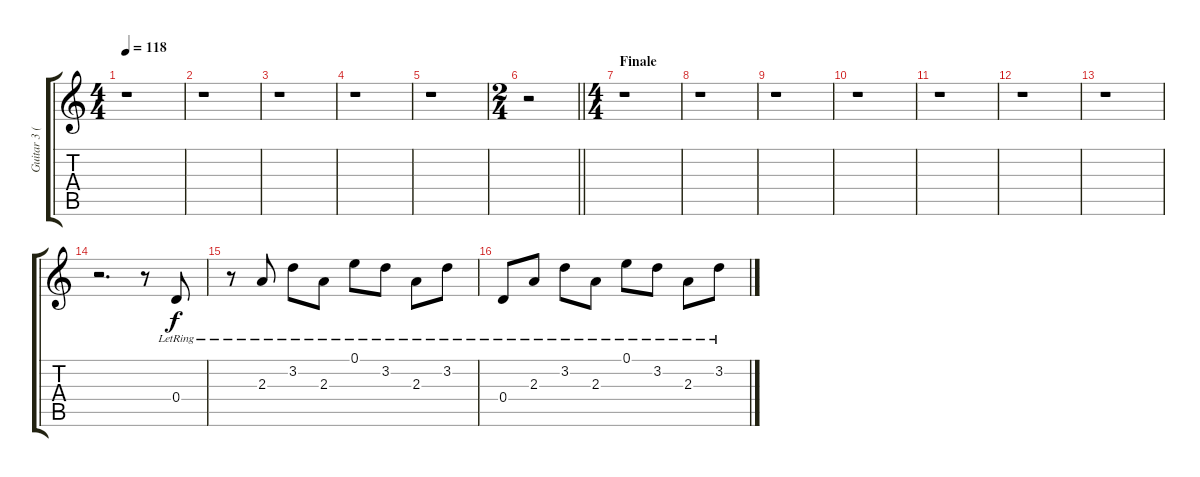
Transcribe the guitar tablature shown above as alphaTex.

\track ("Guitar 3 (C. Degarmo)" "Guitar 3 (") {instrument electricguitarclean}
\staff {score tabs}
\tuning (E4 B3 G3 D3 A2 E2) {hide}
\ts (4 4)
\tempo 118
\clef g2
\ks c
r.1{dy f} |
r.1 |
r.1 |
r.1 |
r.1 |
\ts (2 4)
\barLineRight lightlight
r.2 |
\ts (4 4)
\section ("" "Finale")
r.1 |
r.1 |
r.1 |
r.1 |
r.1 |
r.1 |
r.1 |
r.2{d} r.8 0.4{lr}.8 |
r.8 2.3{lr}.8 3.2{lr}.8 2.3{lr}.8 0.1{lr}.8 3.2{lr}.8 2.3{lr}.8 3.2{lr}.8 |
0.4{lr}.8 2.3{lr}.8 3.2{lr}.8 2.3{lr}.8 0.1{lr}.8 3.2{lr}.8 2.3{lr}.8 3.2{lr}.8
